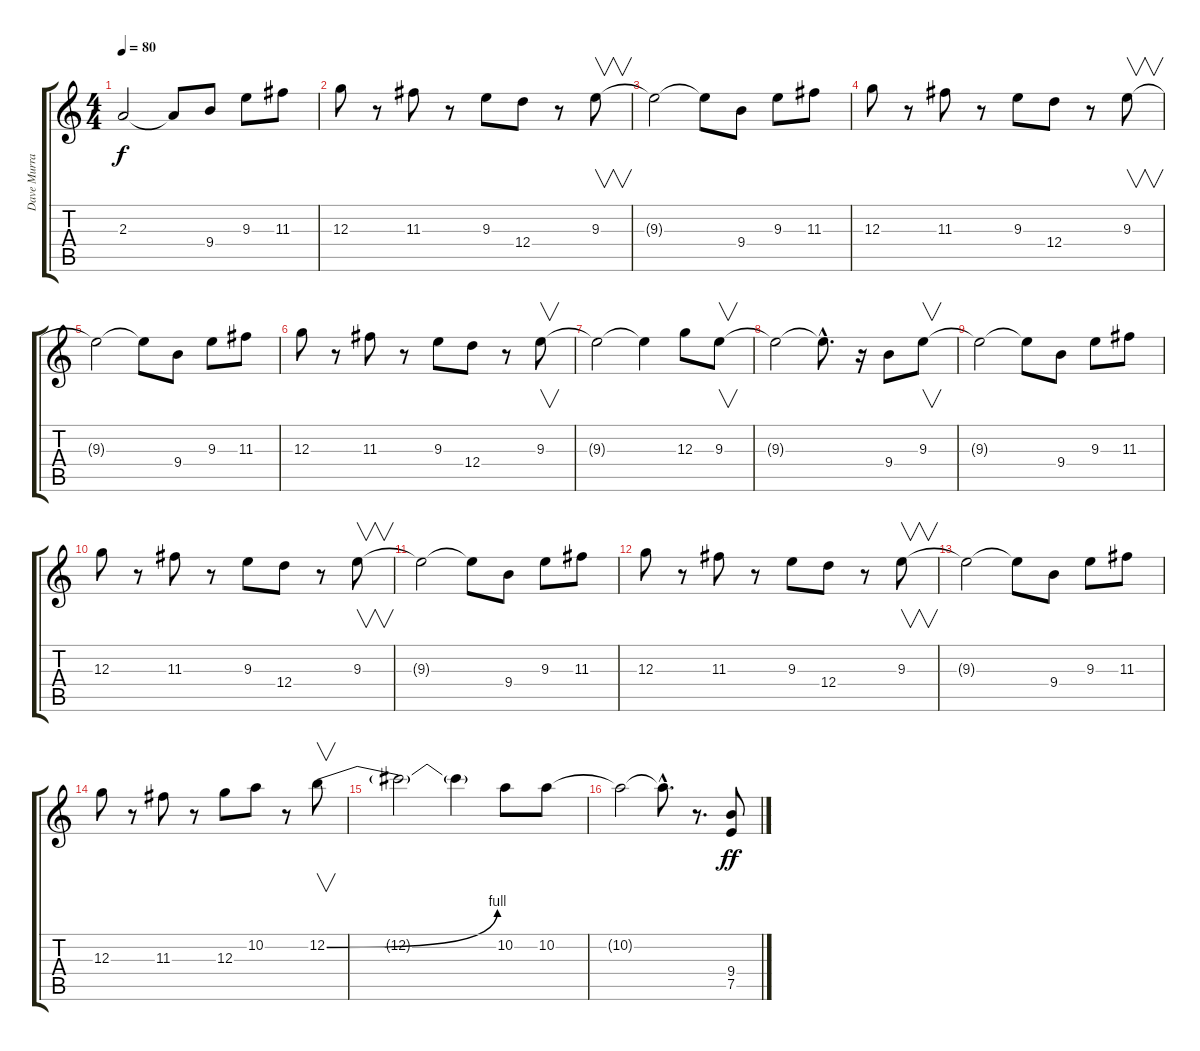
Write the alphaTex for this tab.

\track ("Dave Murray" "Dave Murra") {instrument overdrivenguitar}
\staff {score tabs}
\tuning (E4 B3 G3 D3 A2 E2) {hide}
\ts (4 4)
\tempo 80
\clef g2
\ks c
2.3{t}.2{dy f} 2.3{t}.8 9.4.8{instrument overdrivenguitar} 9.3.8 11.3.8 |
12.3.8 r.8 11.3.8 r.8 9.3.8 12.4.8 r.8 9.3.8{v} |
9.3{t}.2 9.3{t}.8 9.4.8 9.3.8 11.3.8 |
12.3.8 r.8 11.3.8 r.8 9.3.8 12.4.8 r.8 9.3.8{v} |
9.3{t}.2 9.3{t}.8 9.4.8 9.3.8 11.3.8 |
12.3.8 r.8 11.3.8 r.8 9.3.8 12.4.8 r.8 9.3.8{v} |
9.3{t}.2 9.3{t}.4 12.3.8 9.3.8{v} |
9.3{t}.2 9.3{hac t}.8{d} r.16 9.4.8 9.3.8{v} |
9.3{t}.2 9.3{t}.8 9.4.8 9.3.8 11.3.8 |
12.3.8 r.8 11.3.8 r.8 9.3.8 12.4.8 r.8 9.3.8{v} |
9.3{t}.2 9.3{t}.8 9.4.8 9.3.8 11.3.8 |
12.3.8 r.8 11.3.8 r.8 9.3.8 12.4.8 r.8 9.3.8{v} |
9.3{t}.2 9.3{t}.8 9.4.8 9.3.8 11.3.8 |
12.3.8 r.8 11.3.8 r.8 12.3.8 10.2.8 r.8 12.2{be (bend 0 0 60 4)}.8{v} |
12.2{t}.2 12.2{t}.4 10.2.8 10.2.8 |
10.2{t}.2 10.2{hac t}.8{d} r.8{d} (9.4 7.5).8{dy ff}
